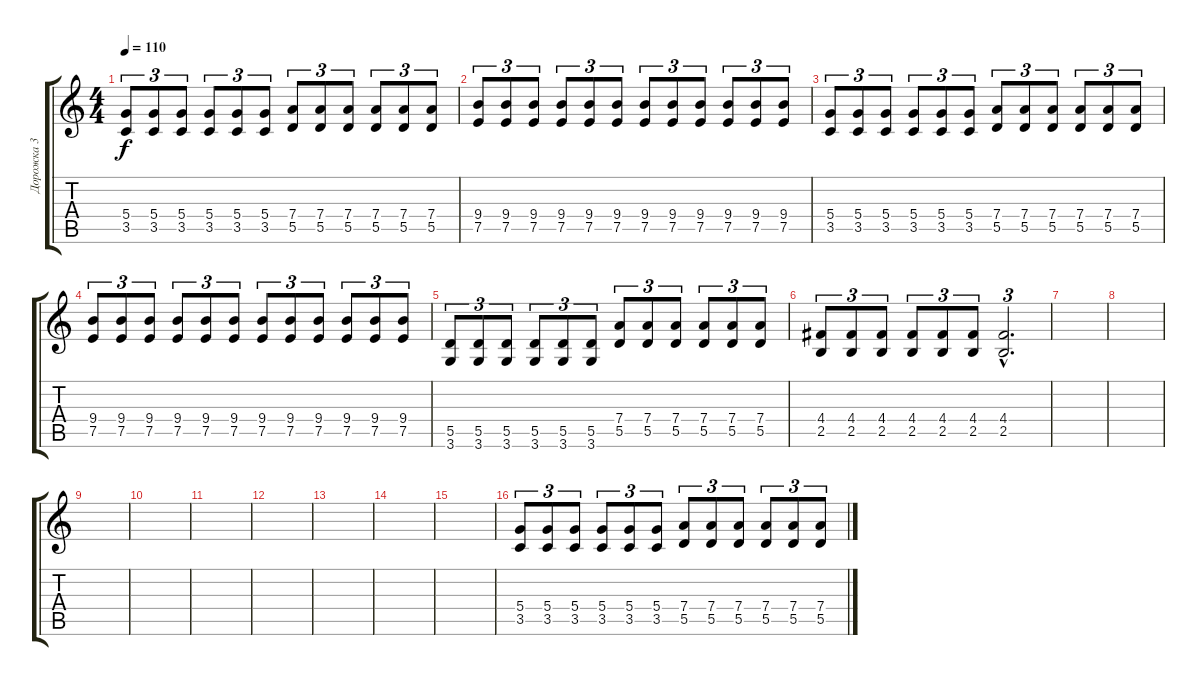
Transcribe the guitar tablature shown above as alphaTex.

\track ("Дорожка 3" "Дорожка 3") {instrument electricguitarmuted}
\staff {score tabs}
\tuning (E4 B3 G3 D3 A2 E2) {hide}
\ts (4 4)
\tempo 110
\clef g2
\ks c
(5.4 3.5).8{tu (3 2) dy f} (5.4 3.5).8{tu (3 2)} (5.4 3.5).8{tu (3 2)} (5.4 3.5).8{tu (3 2)} (5.4 3.5).8{tu (3 2)} (5.4 3.5).8{tu (3 2)} (7.4 5.5).8{tu (3 2)} (7.4 5.5).8{tu (3 2)} (7.4 5.5).8{tu (3 2)} (7.4 5.5).8{tu (3 2)} (7.4 5.5).8{tu (3 2)} (7.4 5.5).8{tu (3 2)} |
(9.4 7.5).8{tu (3 2)} (9.4 7.5).8{tu (3 2)} (9.4 7.5).8{tu (3 2)} (9.4 7.5).8{tu (3 2)} (9.4 7.5).8{tu (3 2)} (9.4 7.5).8{tu (3 2)} (9.4 7.5).8{tu (3 2)} (9.4 7.5).8{tu (3 2)} (9.4 7.5).8{tu (3 2)} (9.4 7.5).8{tu (3 2)} (9.4 7.5).8{tu (3 2)} (9.4 7.5).8{tu (3 2)} |
(5.4 3.5).8{tu (3 2)} (5.4 3.5).8{tu (3 2)} (5.4 3.5).8{tu (3 2)} (5.4 3.5).8{tu (3 2)} (5.4 3.5).8{tu (3 2)} (5.4 3.5).8{tu (3 2)} (7.4 5.5).8{tu (3 2)} (7.4 5.5).8{tu (3 2)} (7.4 5.5).8{tu (3 2)} (7.4 5.5).8{tu (3 2)} (7.4 5.5).8{tu (3 2)} (7.4 5.5).8{tu (3 2)} |
(9.4 7.5).8{tu (3 2)} (9.4 7.5).8{tu (3 2)} (9.4 7.5).8{tu (3 2)} (9.4 7.5).8{tu (3 2)} (9.4 7.5).8{tu (3 2)} (9.4 7.5).8{tu (3 2)} (9.4 7.5).8{tu (3 2)} (9.4 7.5).8{tu (3 2)} (9.4 7.5).8{tu (3 2)} (9.4 7.5).8{tu (3 2)} (9.4 7.5).8{tu (3 2)} (9.4 7.5).8{tu (3 2)} |
(5.5 3.6).8{tu (3 2)} (5.5 3.6).8{tu (3 2)} (5.5 3.6).8{tu (3 2)} (5.5 3.6).8{tu (3 2)} (5.5 3.6).8{tu (3 2)} (5.5 3.6).8{tu (3 2)} (7.4 5.5).8{tu (3 2)} (7.4 5.5).8{tu (3 2)} (7.4 5.5).8{tu (3 2)} (7.4 5.5).8{tu (3 2)} (7.4 5.5).8{tu (3 2)} (7.4 5.5).8{tu (3 2)} |
(4.4 2.5).8{tu (3 2)} (4.4 2.5).8{tu (3 2)} (4.4 2.5).8{tu (3 2)} (4.4 2.5).8{tu (3 2)} (4.4 2.5).8{tu (3 2)} (4.4 2.5).8{tu (3 2)} (4.4{hac} 2.5{hac}).2{d tu (3 2)} |
|
|
|
|
|
|
|
|
|
(5.4 3.5).8{tu (3 2) volume 14} (5.4 3.5).8{tu (3 2)} (5.4 3.5).8{tu (3 2)} (5.4 3.5).8{tu (3 2)} (5.4 3.5).8{tu (3 2)} (5.4 3.5).8{tu (3 2)} (7.4 5.5).8{tu (3 2)} (7.4 5.5).8{tu (3 2)} (7.4 5.5).8{tu (3 2)} (7.4 5.5).8{tu (3 2)} (7.4 5.5).8{tu (3 2)} (7.4 5.5).8{tu (3 2)}
